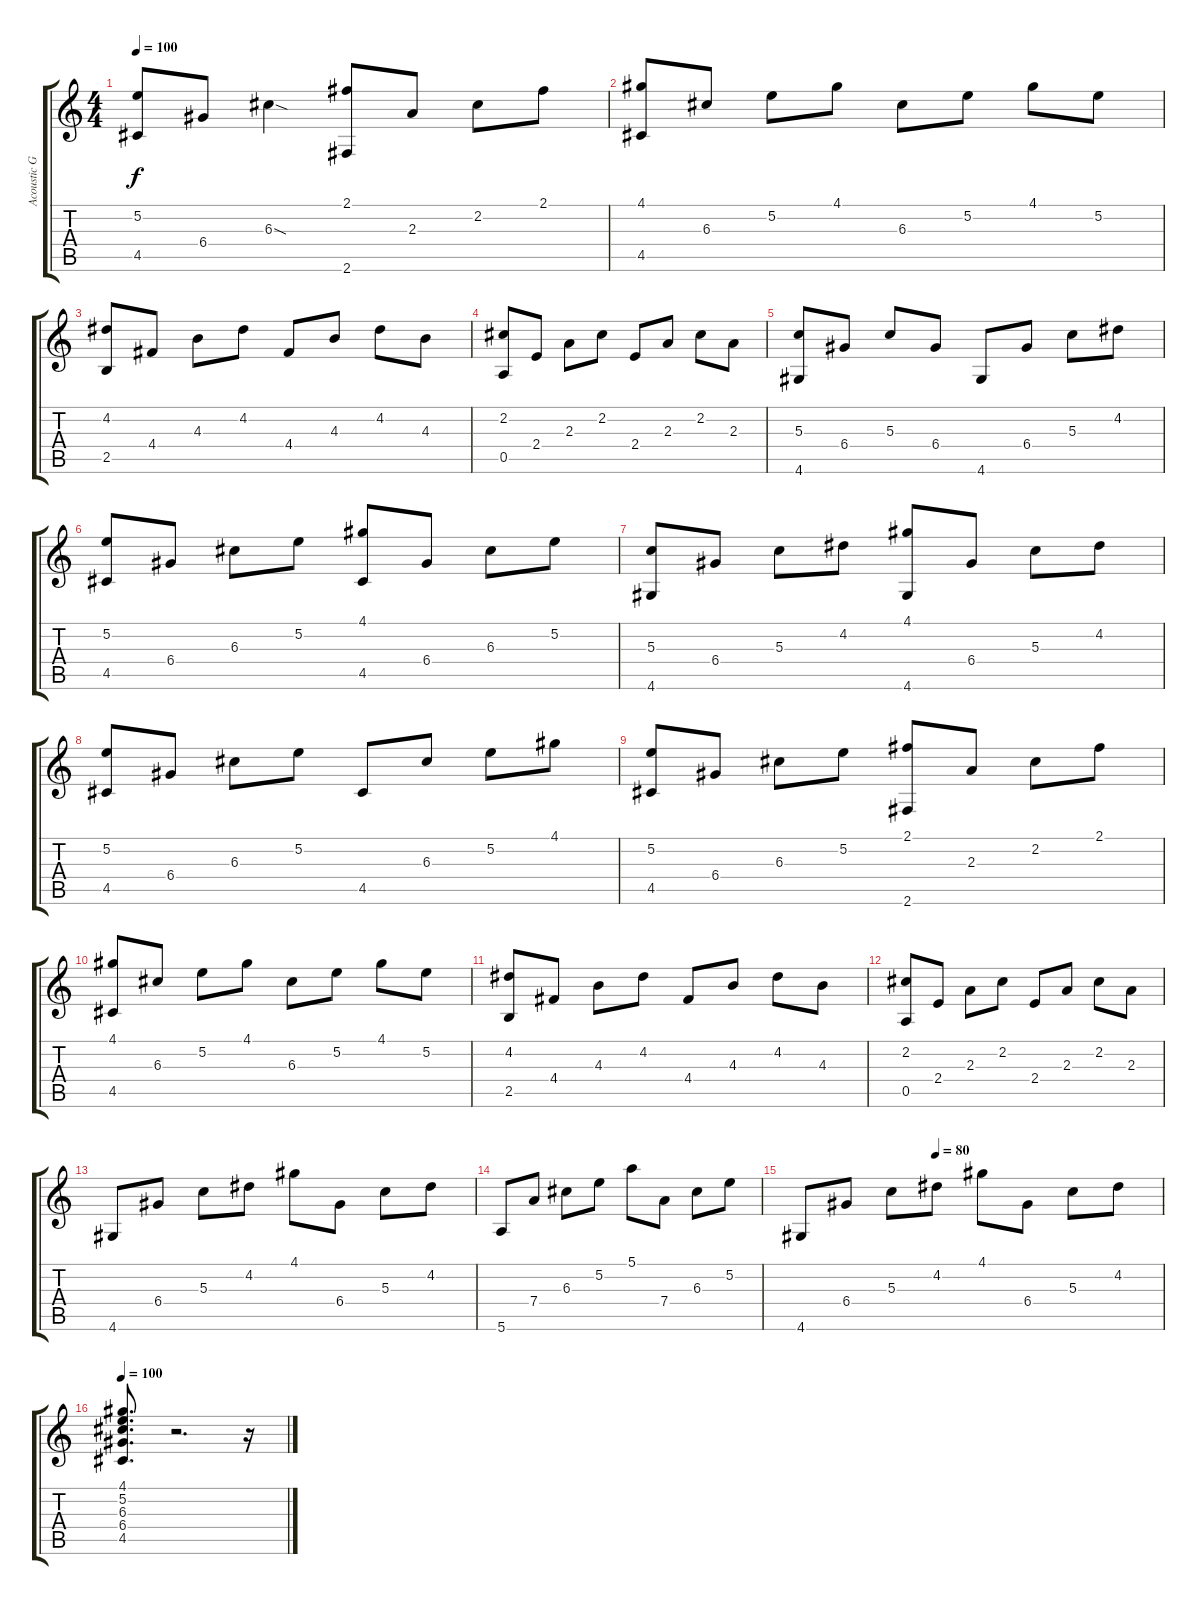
\track ("Acoustic Guitar" "Acoustic G") {instrument acousticguitarsteel}
\staff {score tabs}
\tuning (E4 B3 G3 D3 A2 E2) {hide}
\ts (4 4)
\tempo 100
\clef g2
\ks c
(5.2 4.5).8{dy f instrument acousticguitarsteel} 6.4.8 6.3{sod}.4 (2.1 2.6).8 2.3.8 2.2.8 2.1.8 |
(4.1 4.5).8 6.3.8 5.2.8 4.1.8 6.3.8 5.2.8 4.1.8 5.2.8 |
(4.2 2.5).8 4.4.8 4.3.8 4.2.8 4.4.8 4.3.8 4.2.8 4.3.8 |
(2.2 0.5).8 2.4.8 2.3.8 2.2.8 2.4.8 2.3.8 2.2.8 2.3.8 |
(5.3 4.6).8 6.4.8 5.3.8 6.4.8 4.6.8 6.4.8 5.3.8 4.2.8 |
(5.2 4.5).8 6.4.8 6.3.8 5.2.8 (4.1 4.5).8 6.4.8 6.3.8 5.2.8 |
(5.3 4.6).8 6.4.8 5.3.8 4.2.8 (4.1 4.6).8 6.4.8 5.3.8 4.2.8 |
(5.2 4.5).8 6.4.8 6.3.8 5.2.8 4.5.8 6.3.8 5.2.8 4.1.8 |
(5.2 4.5).8 6.4.8 6.3.8 5.2.8 (2.1 2.6).8 2.3.8 2.2.8 2.1.8 |
(4.1 4.5).8 6.3.8 5.2.8 4.1.8 6.3.8 5.2.8 4.1.8 5.2.8 |
(4.2 2.5).8 4.4.8 4.3.8 4.2.8 4.4.8 4.3.8 4.2.8 4.3.8 |
(2.2 0.5).8 2.4.8 2.3.8 2.2.8 2.4.8 2.3.8 2.2.8 2.3.8 |
4.6.8 6.4.8 5.3.8 4.2.8 4.1.8 6.4.8 5.3.8 4.2.8 |
5.6.8 7.4.8 6.3.8 5.2.8 5.1.8 7.4.8 6.3.8 5.2.8 |
\tempo (80 0.375)
4.6.8 6.4.8 5.3.8 4.2.8 4.1.8 6.4.8 5.3.8 4.2.8 |
\tempo 100
(4.1 5.2 6.3 6.4 4.5).8{d} r.2{d} r.16
